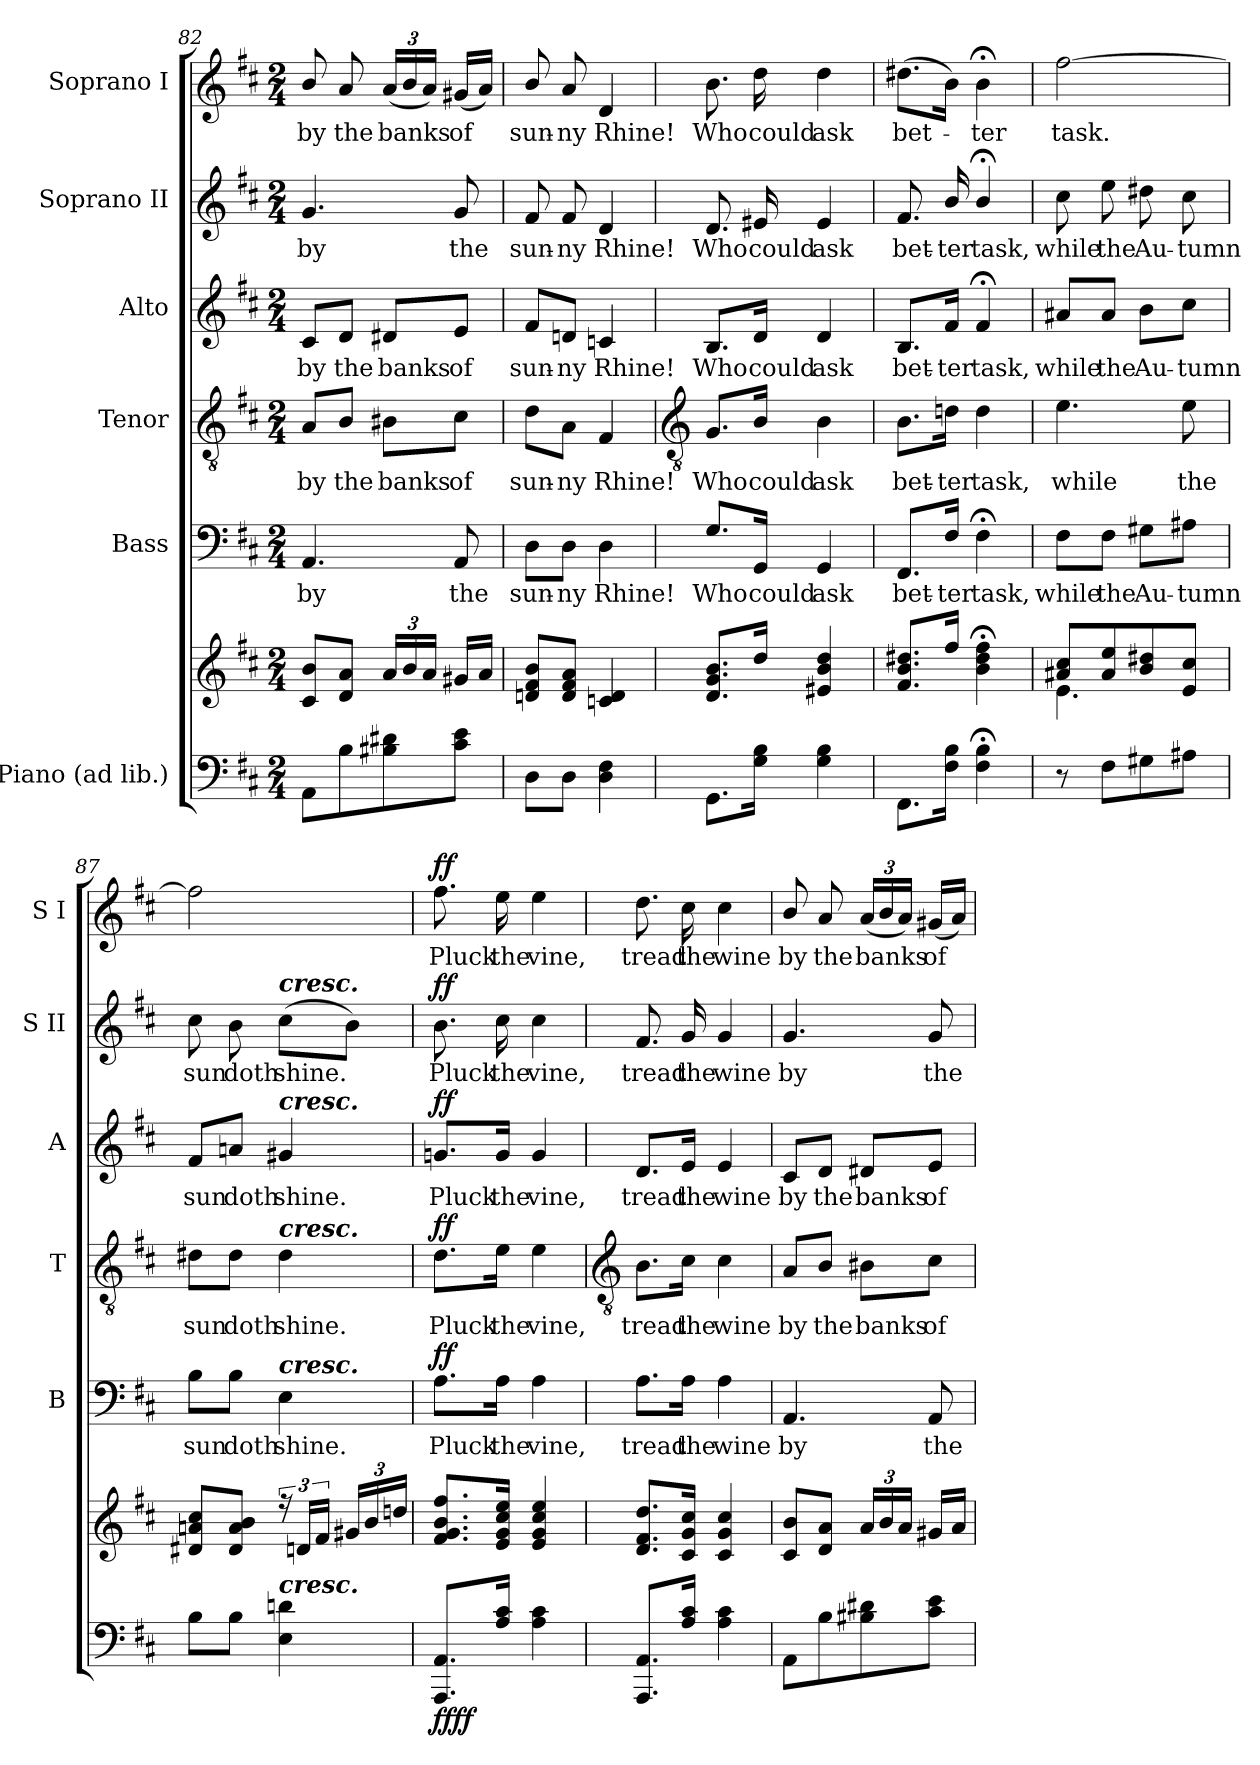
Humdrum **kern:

**kern	**kern	**dynam	**kern	**text	**dynam	**kern	**text	**dynam	**kern	**text	**dynam	**kern	**text	**dynam	**kern	**text	**dynam
*part6	*part6	*part6	*part5	*part5	*part5	*part4	*part4	*part4	*part3	*part3	*part3	*part2	*part2	*part2	*part1	*part1	*part1
*staff7	*staff6	*staff6/7	*staff5	*staff5	*staff5	*staff4	*staff4	*staff4	*staff3	*staff3	*staff3	*staff2	*staff2	*staff2	*staff1	*staff1	*staff1
*I"Piano (ad lib.)	*	*	*I"Bass	*	*	*I"Tenor	*	*	*I"Alto	*	*	*I"Soprano II	*	*	*I"Soprano I	*	*
*	*	*	*I'B	*	*	*I'T	*	*	*I'A	*	*	*I'S II	*	*	*I'S I	*	*
*clefF4	*clefG2	*	*clefF4	*	*	*clefGv2	*	*	*clefG2	*	*	*clefG2	*	*	*clefG2	*	*
*k[f#c#]	*k[f#c#]	*	*k[f#c#]	*	*	*k[f#c#]	*	*	*k[f#c#]	*	*	*k[f#c#]	*	*	*k[f#c#]	*	*
*D:	*D:	*	*D:	*	*	*D:	*	*	*D:	*	*	*D:	*	*	*D:	*	*
*M2/4	*M2/4	*	*M2/4	*	*	*M2/4	*	*	*M2/4	*	*	*M2/4	*	*	*M2/4	*	*
=82	=82	=82	=82	=82	=82	=82	=82	=82	=82	=82	=82	=82	=82	=82	=82	=82	=82
*	*^	*	*	*	*	*	*	*	*	*	*	*	*	*	*	*	*
!	!	!LO:N:vis=1	!	!	!LO:LY:b	!	!	!LO:LY:b	!	!	!LO:LY:b	!	!	!LO:LY:b	!	!	!LO:LY:b	!
8AAL	8c# 8bL	2ryy	.	4.AA	by	.	8A/L	by	.	8c#/L	by	.	4.g	by	.	8b/	by	.
!	!	!	!	!	!	!	!	!LO:LY:b	!	!	!LO:LY:b	!	!	!	!	!	!LO:LY:b	!
8B	8d 8aJ	.	.	.	.	.	8B/J	the	.	8d/J	the	.	.	.	.	8a	the	.
!	!	!	!	!	!	!	!	!LO:LY:b	!	!	!LO:LY:b	!	!	!	!	!	!LO:LY:b	!
8B#X 8d#X	24aLL	.	.	.	.	.	8B#X\L	banks	.	8d#X/L	banks	.	.	.	.	(<24aLL	banks	.
.	24b	.	.	.	.	.	.	.	.	.	.	.	.	.	.	24b	.	.
.	24aJJ	.	.	.	.	.	.	.	.	.	.	.	.	.	.	24aJJ)	.	.
!	!	!	!	!	!LO:LY:b	!	!	!LO:LY:b	!	!	!LO:LY:b	!	!	!LO:LY:b	!	!	!LO:LY:b	!
8c# 8eJ	16g#XLL	.	.	8AA	the	.	8c#\J	of	.	8e/J	of	.	8g	the	.	(<16g#XLL	of	.
.	16aJJ	.	.	.	.	.	.	.	.	.	.	.	.	.	.	16aJJ)	.	.
=83	=83	=83	=83	=83	=83	=83	=83	=83	=83	=83	=83	=83	=83	=83	=83	=83	=83	=83
!	!	!LO:N:vis=1	!	!	!LO:LY:b	!	!	!LO:LY:b	!	!	!LO:LY:b	!	!	!LO:LY:b	!	!	!LO:LY:b	!
8DL	8dn 8f# 8bL	2ryy	.	8D\L	sun-	.	8d\L	sun-	.	8f#/L	sun-	.	8f#	sun-	.	8b/	sun-	.
!	!	!	!	!	!LO:LY:b	!	!	!LO:LY:b	!	!	!LO:LY:b	!	!	!LO:LY:b	!	!	!LO:LY:b	!
8DJ	8d 8f# 8aJ	.	.	8D\J	-ny	.	8A\J	-ny	.	8dn/J	-ny	.	8f#	-ny	.	8a	-ny	.
!	!	!	!	!	!LO:LY:b	!	!	!LO:LY:b	!	!	!LO:LY:b	!	!	!LO:LY:b	!	!	!LO:LY:b	!
4D\ 4F#\	4cn 4d	.	.	4D	Rhine!	.	4F#	Rhine!	.	4cn	Rhine!	.	4d	Rhine!	.	4d	Rhine!	.
!!LO:LB:g=z
=84	=84	=84	=84	=84	=84	=84	=84	=84	=84	=84	=84	=84	=84	=84	=84	=84	=84	=84
*	*	*	*	*	*	*	*clefGv2	*	*	*	*	*	*	*	*	*	*	*
!	!	!LO:N:vis=1	!	!	!LO:LY:b	!	!	!LO:LY:b	!	!	!LO:LY:b	!	!	!LO:LY:b	!	!	!LO:LY:b	!
8.GGL	8.d/ 8.g/ 8.b/L	2ryy	.	8.G/L	Who	.	8.G/L	Who	.	8.B/L	Who	.	8.d	Who	.	8.b	Who	.
!	!	!	!	!	!LO:LY:b	!	!	!LO:LY:b	!	!	!LO:LY:b	!	!	!LO:LY:b	!	!	!LO:LY:b	!
16G 16BJ	16dd/J	.	.	16GG/Jk	could	.	16B/Jk	could	.	16d/Jk	could	.	16e#X/	could	.	16dd	could	.
!	!	!	!	!	!LO:LY:b	!	!	!LO:LY:b	!	!	!LO:LY:b	!	!	!LO:LY:b	!	!	!LO:LY:b	!
4G 4B	4e#X/ 4b/ 4dd/	.	.	4GG	ask	.	4B	ask	.	4d	ask	.	4e#/	ask	.	4dd	ask	.
=85	=85	=85	=85	=85	=85	=85	=85	=85	=85	=85	=85	=85	=85	=85	=85	=85	=85	=85
!	!	!LO:N:vis=1	!	!	!LO:LY:b	!	!	!LO:LY:b	!	!	!LO:LY:b	!	!	!LO:LY:b	!	!	!LO:LY:b	!
8.FF#L	8.f#/ 8.b/ 8.dd#X/L	2ryy	.	8.FF#/L	bet-	.	8.B\L	bet-	.	8.B/L	bet-	.	8.f#	bet-	.	(>8.dd#XL	bet-	.
!	!	!	!	!	!LO:LY:b	!	!	!LO:LY:b	!	!	!LO:LY:b	!	!	!LO:LY:b	!	!	!	!
16F# 16BJ	16ff#/J	.	.	16F#/Jk	-ter	.	16dn\Jk	-ter	.	16f#/Jk	-ter	.	16b/	-ter	.	16bJ)	.	.
!	!	!	!	!	!LO:LY:b	!	!	!LO:LY:b	!	!	!LO:LY:b	!	!	!LO:LY:b	!	!	!LO:LY:b	!
4F#;< 4B;<	4b\;< 4dd#\;< 4ff#\;<	.	.	4F#;<	task,	.	4d	task,	.	4f#;<	task,	.	4b;</	task,	.	4b;<	ter	.
=86	=86	=86	=86	=86	=86	=86	=86	=86	=86	=86	=86	=86	=86	=86	=86	=86	=86	=86
!	!	!	!	!	!LO:LY:b	!	!	!LO:LY:b	!	!	!LO:LY:b	!	!	!LO:LY:b	!	!	!LO:LY:b	!
8r	8a#X/ 8cc#/L	4.e\	.	8F#\L	while	.	4.e	while	.	8a#X/L	while	.	8cc#	while	.	[2ff#	task.	.
!	!	!	!	!	!LO:LY:b	!	!	!	!	!	!LO:LY:b	!	!	!LO:LY:b	!	!	!	!
8F#L	8a#/ 8ee/	.	.	8F#\J	the	.	.	.	.	8a#/J	the	.	8ee	the	.	.	.	.
!	!	!	!	!	!LO:LY:b	!	!	!	!	!	!LO:LY:b	!	!	!LO:LY:b	!	!	!	!
8G#X	8b/ 8dd#X/	.	.	8G#X\L	Au-	.	.	.	.	8b\L	Au-	.	8dd#X	Au-	.	.	.	.
!	!	!	!	!	!LO:LY:b	!	!	!LO:LY:b	!	!	!LO:LY:b	!	!	!LO:LY:b	!	!	!	!
8A#XJ	8e/ 8cc#/J	8ryy	.	8A#X\J	-tumn	.	8e	the	.	8cc#\J	-tumn	.	8cc#	-tumn	.	.	.	.
=87	=87	=87	=87	=87	=87	=87	=87	=87	=87	=87	=87	=87	=87	=87	=87	=87	=87	=87
!	!	!LO:N:vis=1	!	!	!LO:LY:b	!	!	!LO:LY:b	!	!	!LO:LY:b	!	!	!LO:LY:b	!	!	!	!
8BL	8d#X/ 8an/ 8cc#/L	2ryy	.	8B\L	sun	.	8d#X\L	sun	.	8f#/L	sun	.	8cc#	sun	.	2ff#]	.	.
!	!	!	!	!	!LO:LY:b	!	!	!LO:LY:b	!	!	!LO:LY:b	!	!	!LO:LY:b	!	!	!	!
8BJ	8d#/ 8a/ 8b/J	.	.	8B\J	doth	.	8d#\J	doth	.	8an/J	doth	.	8b	doth	.	.	.	.
!	!	!	!	!	!	!	!	!	!	!	!	!	!LO:TX:a:Bi:t=cresc.	!	!	!	!	!
!	!	!	!	!	!	!	!	!	!	!LO:TX:a:Bi:t=cresc.	!	!	!	!	!	!	!	!
!	!	!	!	!	!	!	!LO:TX:a:Bi:t=cresc.	!	!	!	!	!	!	!	!	!	!	!
!	!	!	!	!LO:TX:a:Bi:t=cresc.	!	!	!	!	!	!	!	!	!	!	!	!	!	!
!LO:TX:a:Bi:t=cresc.	!	!	!	!	!	!	!	!	!	!	!	!	!	!	!	!	!	!
!	!	!	!	!	!LO:LY:b	!	!	!LO:LY:b	!	!	!LO:LY:b	!	!	!LO:LY:b	!	!	!	!
4E 4dn	24r	.	.	4E	shine.	.	4d#	shine.	.	4g#X	shine.	.	(>8cc#L	shine.	.	.	.	.
.	24dn/LL	.	.	.	.	.	.	.	.	.	.	.	.	.	.	.	.	.
.	24f#/JJ	.	.	.	.	.	.	.	.	.	.	.	.	.	.	.	.	.
.	24g#X/LL	.	.	.	.	.	.	.	.	.	.	.	8bJ)	.	.	.	.	.
.	24b/	.	.	.	.	.	.	.	.	.	.	.	.	.	.	.	.	.
.	24ddn/JJ	.	.	.	.	.	.	.	.	.	.	.	.	.	.	.	.	.
=88	=88	=88	=88	=88	=88	=88	=88	=88	=88	=88	=88	=88	=88	=88	=88	=88	=88	=88
!	!	!LO:N:vis=1	!LO:DY:b=2	!	!LO:LY:b	!	!	!LO:LY:b	!	!	!LO:LY:b	!	!	!LO:LY:b	!	!	!LO:LY:b	!
!	!	!	!LO:DY:n=1:b	!	!	!LO:DY:b	!	!	!LO:DY:b	!	!	!LO:DY:b	!	!	!LO:DY:b	!	!	!LO:DY:b
8.AAA 8.AAL	8.f#/ 8.g/ 8.b/ 8.ff#/L	2ryy	ff ff	8.A\L	Pluck	ff	8.d\L	Pluck	ff	8.gn/L	Pluck	ff	8.b	Pluck	ff	8.ff#	Pluck	ff
!	!	!	!	!	!LO:LY:b	!	!	!LO:LY:b	!	!	!LO:LY:b	!	!	!LO:LY:b	!	!	!LO:LY:b	!
16A 16c#J	16e/ 16g/ 16cc#/ 16ee/J	.	.	16A\Jk	the	.	16e\Jk	the	.	16g/Jk	the	.	16cc#	the	.	16ee	the	.
!	!	!	!	!	!LO:LY:b	!	!	!LO:LY:b	!	!	!LO:LY:b	!	!	!LO:LY:b	!	!	!LO:LY:b	!
4A 4c#	4e/ 4g/ 4cc#/ 4ee/	.	.	4A	vine,	.	4e	vine,	.	4g	vine,	.	4cc#	vine,	.	4ee	vine,	.
*	*v	*v	*	*	*	*	*	*	*	*	*	*	*	*	*	*	*	*
!!LO:LB:g=z
=89	=89	=89	=89	=89	=89	=89	=89	=89	=89	=89	=89	=89	=89	=89	=89	=89	=89
*	*	*	*	*	*	*clefGv2	*	*	*	*	*	*	*	*	*	*	*
!	!	!	!	!LO:LY:b	!	!	!LO:LY:b	!	!	!LO:LY:b	!	!	!LO:LY:b	!	!	!LO:LY:b	!
8.AAA 8.AAL	8.d 8.f# 8.ddL	.	8.A\L	tread	.	8.B\L	tread	.	8.d/L	tread	.	8.f#	tread	.	8.dd	tread	.
!	!	!	!	!LO:LY:b	!	!	!LO:LY:b	!	!	!LO:LY:b	!	!	!LO:LY:b	!	!	!LO:LY:b	!
16A 16c#J	16c# 16g 16cc#J	.	16A\Jk	the	.	16c#\Jk	the	.	16e/Jk	the	.	16g	the	.	16cc#	the	.
!	!	!	!	!LO:LY:b	!	!	!LO:LY:b	!	!	!LO:LY:b	!	!	!LO:LY:b	!	!	!LO:LY:b	!
4A 4c#	4c# 4g 4cc#	.	4A	wine	.	4c#	wine	.	4e	wine	.	4g	wine	.	4cc#	wine	.
=90	=90	=90	=90	=90	=90	=90	=90	=90	=90	=90	=90	=90	=90	=90	=90	=90	=90
!	!	!	!	!LO:LY:b	!	!	!LO:LY:b	!	!	!LO:LY:b	!	!	!LO:LY:b	!	!	!LO:LY:b	!
8AAL	8c# 8bL	.	4.AA	by	.	8A/L	by	.	8c#/L	by	.	4.g	by	.	8b/	by	.
!	!	!	!	!	!	!	!LO:LY:b	!	!	!LO:LY:b	!	!	!	!	!	!LO:LY:b	!
8B	8d 8aJ	.	.	.	.	8B/J	the	.	8d/J	the	.	.	.	.	8a	the	.
!	!	!	!	!	!	!	!LO:LY:b	!	!	!LO:LY:b	!	!	!	!	!	!LO:LY:b	!
8B#X 8d#X	24aLL	.	.	.	.	8B#X\L	banks	.	8d#X/L	banks	.	.	.	.	(<24aLL	banks	.
.	24b	.	.	.	.	.	.	.	.	.	.	.	.	.	24b	.	.
.	24aJJ	.	.	.	.	.	.	.	.	.	.	.	.	.	24aJJ)	.	.
!	!	!	!	!LO:LY:b	!	!	!LO:LY:b	!	!	!LO:LY:b	!	!	!LO:LY:b	!	!	!LO:LY:b	!
8c# 8eJ	16g#XLL	.	8AA	the	.	8c#\J	of	.	8e/J	of	.	8g	the	.	(<16g#XLL	of	.
.	16aJJ	.	.	.	.	.	.	.	.	.	.	.	.	.	16aJJ)	.	.
=	=	=	=	=	=	=	=	=	=	=	=	=	=	=	=	=	=
*-	*-	*-	*-	*-	*-	*-	*-	*-	*-	*-	*-	*-	*-	*-	*-	*-	*-
